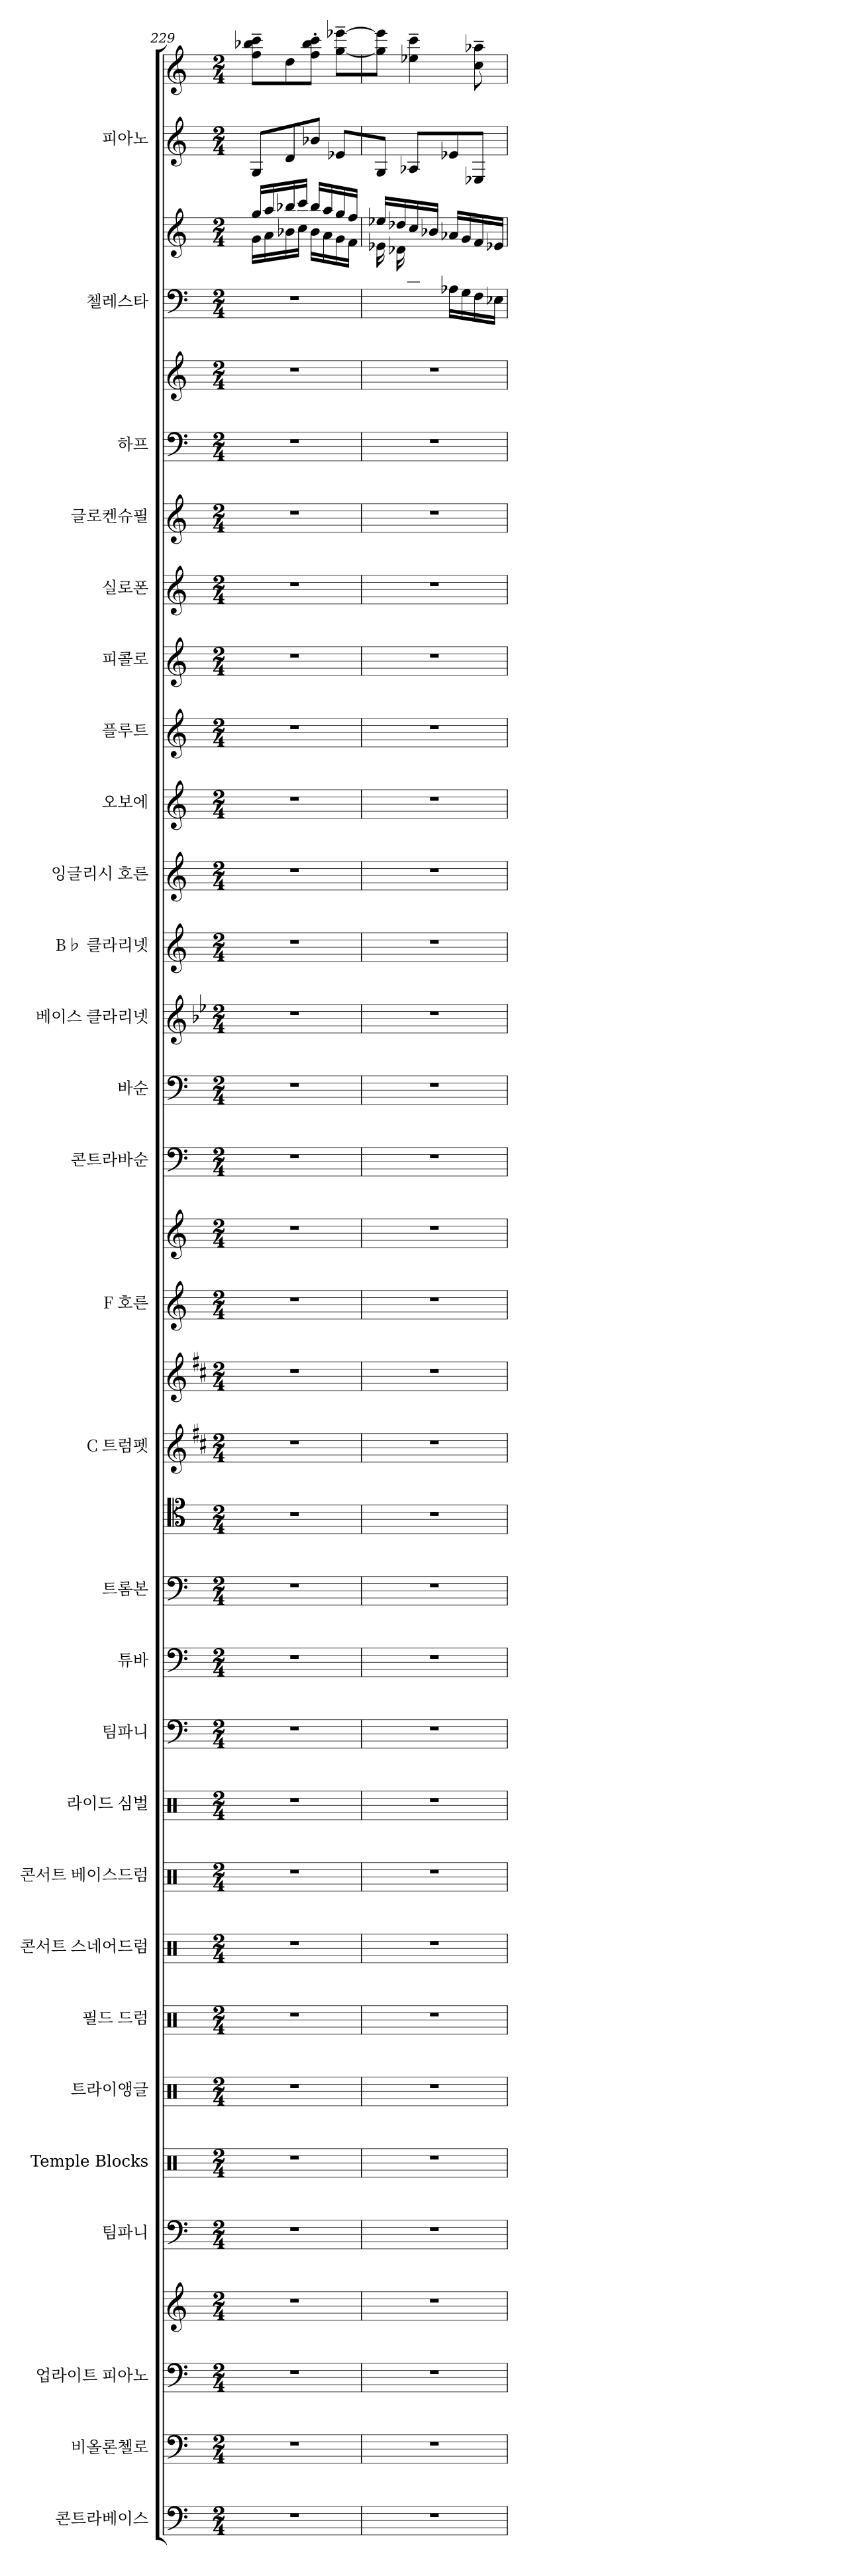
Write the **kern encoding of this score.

**kern	**kern	**kern	**kern	**kern	**kern	**kern	**kern	**kern	**kern	**kern	**kern	**kern	**kern	**kern	**kern	**kern	**kern	**kern	**kern	**kern	**kern	**kern	**kern	**kern	**kern	**kern	**kern	**kern	**kern	**kern	**kern	**kern	**kern	**kern
*part28	*part27	*part26	*part26	*part25	*part24	*part23	*part22	*part21	*part20	*part19	*part18	*part17	*part16	*part16	*part15	*part15	*part14	*part14	*part13	*part12	*part11	*part10	*part9	*part8	*part7	*part6	*part5	*part4	*part3	*part3	*part2	*part2	*part1	*part1
*staff35	*staff34	*staff33	*staff32	*staff31	*staff30	*staff29	*staff28	*staff27	*staff26	*staff25	*staff24	*staff23	*staff22	*staff21	*staff20	*staff19	*staff18	*staff17	*staff16	*staff15	*staff14	*staff13	*staff12	*staff11	*staff10	*staff9	*staff8	*staff7	*staff6	*staff5	*staff4	*staff3	*staff2	*staff1
*I"콘트라베이스	*I"비올론첼로	*I"업라이트 피아노	*	*I"팀파니	*I"Temple Blocks	*I"트라이앵글	*I"필드 드럼	*I"콘서트 스네어드럼	*I"콘서트 베이스드럼	*I"라이드 심벌	*I"팀파니	*I"튜바	*I"트롬본	*	*I"C 트럼펫	*	*I"F 호른	*	*I"콘트라바순	*I"바순	*I"베이스 클라리넷	*I"B♭ 클라리넷	*I"잉글리시 호른	*I"오보에	*I"플루트	*I"피콜로	*I"실로폰	*I"글로켄슈필	*I"하프	*	*I"첼레스타	*	*I"피아노	*
*	*	*	*	*	*I'Tmp. Bl.	*	*	*	*	*	*	*	*	*	*	*	*	*	*	*	*	*	*	*	*	*	*	*	*	*	*	*	*	*
*clefF4	*clefF4	*clefF4	*clefG2	*clefF4	*clefX	*clefX	*clefX	*clefX	*clefX	*clefX	*clefF4	*clefF4	*clefF4	*clefC4	*clefG2	*clefG2	*clefG2	*clefG2	*clefF4	*clefF4	*clefG2	*clefG2	*clefG2	*clefG2	*clefG2	*clefG2	*clefG2	*clefG2	*clefF4	*clefG2	*clefF4	*clefG2	*clefG2	*clefG2
*ITrd7c12	*	*	*	*	*	*	*	*	*	*	*	*	*	*	*ITrd1c2	*ITrd1c2	*ITrd4c7	*ITrd4c7	*ITrd7c12	*	*ITrd8c14	*ITrd1c2	*ITrd4c7	*	*	*ITrd-7c-12	*ITrd-7c-12	*ITrd-14c-24	*	*	*ITrd-7c-12	*ITrd-7c-12	*	*
*k[]	*k[]	*k[]	*k[]	*k[]	*k[]	*k[]	*k[]	*k[]	*k[]	*k[]	*k[]	*k[]	*k[]	*k[]	*k[]	*k[]	*k[b-]	*k[b-]	*k[]	*k[]	*k[b-e-]	*k[b-e-]	*k[b-]	*k[]	*k[]	*k[]	*k[]	*k[]	*k[]	*k[]	*k[]	*k[]	*k[]	*k[]
*M2/4	*M2/4	*M2/4	*M2/4	*M2/4	*M2/4	*M2/4	*M2/4	*M2/4	*M2/4	*M2/4	*M2/4	*M2/4	*M2/4	*M2/4	*M2/4	*M2/4	*M2/4	*M2/4	*M2/4	*M2/4	*M2/4	*M2/4	*M2/4	*M2/4	*M2/4	*M2/4	*M2/4	*M2/4	*M2/4	*M2/4	*M2/4	*M2/4	*M2/4	*M2/4
=229	=229	=229	=229	=229	=229	=229	=229	=229	=229	=229	=229	=229	=229	=229	=229	=229	=229	=229	=229	=229	=229	=229	=229	=229	=229	=229	=229	=229	=229	=229	=229	=229	=229	=229
*	*	*	*	*	*	*	*	*	*	*	*	*	*	*	*	*	*	*	*	*	*	*	*	*	*	*	*	*	*	*	*	*^	*	*
2r	2r	2r	2r	2r	2r	2r	2r	2r	2r	2r	2r	2r	2r	2r	2r	2r	2r	2r	2r	2r	2r	2r	2r	2r	2r	2r	2r	2r	2r	2r	2r	16ggg/LL	16gg\LL	8G/L	8ff\~ 8bb-X\~ 8ccc\~L
.	.	.	.	.	.	.	.	.	.	.	.	.	.	.	.	.	.	.	.	.	.	.	.	.	.	.	.	.	.	.	.	16aaa/	16aa\	.	.
.	.	.	.	.	.	.	.	.	.	.	.	.	.	.	.	.	.	.	.	.	.	.	.	.	.	.	.	.	.	.	.	16bbb-X/	16bb-X\	8d/	8dd\
.	.	.	.	.	.	.	.	.	.	.	.	.	.	.	.	.	.	.	.	.	.	.	.	.	.	.	.	.	.	.	.	16cccc/JJ	16ccc\JJ	.	.
.	.	.	.	.	.	.	.	.	.	.	.	.	.	.	.	.	.	.	.	.	.	.	.	.	.	.	.	.	.	.	.	16bbb-/LL	16bb-\LL	8b-X/J	8ff\' 8bb-\' 8ccc\'J
.	.	.	.	.	.	.	.	.	.	.	.	.	.	.	.	.	.	.	.	.	.	.	.	.	.	.	.	.	.	.	.	16aaa/	16aa\	.	.
.	.	.	.	.	.	.	.	.	.	.	.	.	.	.	.	.	.	.	.	.	.	.	.	.	.	.	.	.	.	.	.	16ggg/	16gg\	8e-X/L	[8gg\~ [8eee-X\~L
.	.	.	.	.	.	.	.	.	.	.	.	.	.	.	.	.	.	.	.	.	.	.	.	.	.	.	.	.	.	.	.	16fff/JJ	16ff\JJ	.	.
=230	=230	=230	=230	=230	=230	=230	=230	=230	=230	=230	=230	=230	=230	=230	=230	=230	=230	=230	=230	=230	=230	=230	=230	=230	=230	=230	=230	=230	=230	=230	=230	=230	=230	=230	=230
2r	2r	2r	2r	2r	2r	2r	2r	2r	2r	2r	2r	2r	2r	2r	2r	2r	2r	2r	2r	2r	2r	2r	2r	2r	2r	2r	2r	2r	2r	2r	8ryy	16eee-X/LL	16ee-X\LL	8G/J	8gg\] 8eee-\]J
.	.	.	.	.	.	.	.	.	.	.	.	.	.	.	.	.	.	.	.	.	.	.	.	.	.	.	.	.	.	.	.	16ddd-X/	16dd-X\	.	.
.	.	.	.	.	.	.	.	.	.	.	.	.	.	.	.	.	.	.	.	.	.	.	.	.	.	.	.	.	.	.	16cc\	16ccc/	4.ryy	8A-X/L	4ee-X\~ 4ccc\~
.	.	.	.	.	.	.	.	.	.	.	.	.	.	.	.	.	.	.	.	.	.	.	.	.	.	.	.	.	.	.	16b-X\JJ	16bb-X/JJ	.	.	.
.	.	.	.	.	.	.	.	.	.	.	.	.	.	.	.	.	.	.	.	.	.	.	.	.	.	.	.	.	.	.	16a-X\LL	16aa-X/LL	.	8e-X/	.
.	.	.	.	.	.	.	.	.	.	.	.	.	.	.	.	.	.	.	.	.	.	.	.	.	.	.	.	.	.	.	16g\	16gg/	.	.	.
.	.	.	.	.	.	.	.	.	.	.	.	.	.	.	.	.	.	.	.	.	.	.	.	.	.	.	.	.	.	.	16f\	16ff/	.	8E-X/J	8cc\~ 8aa-X\~
.	.	.	.	.	.	.	.	.	.	.	.	.	.	.	.	.	.	.	.	.	.	.	.	.	.	.	.	.	.	.	16e-X\JJ	16ee-X/JJ	.	.	.
*	*	*	*	*	*	*	*	*	*	*	*	*	*	*	*	*	*	*	*	*	*	*	*	*	*	*	*	*	*	*	*	*v	*v	*	*
=	=	=	=	=	=	=	=	=	=	=	=	=	=	=	=	=	=	=	=	=	=	=	=	=	=	=	=	=	=	=	=	=	=	=
*-	*-	*-	*-	*-	*-	*-	*-	*-	*-	*-	*-	*-	*-	*-	*-	*-	*-	*-	*-	*-	*-	*-	*-	*-	*-	*-	*-	*-	*-	*-	*-	*-	*-	*-
